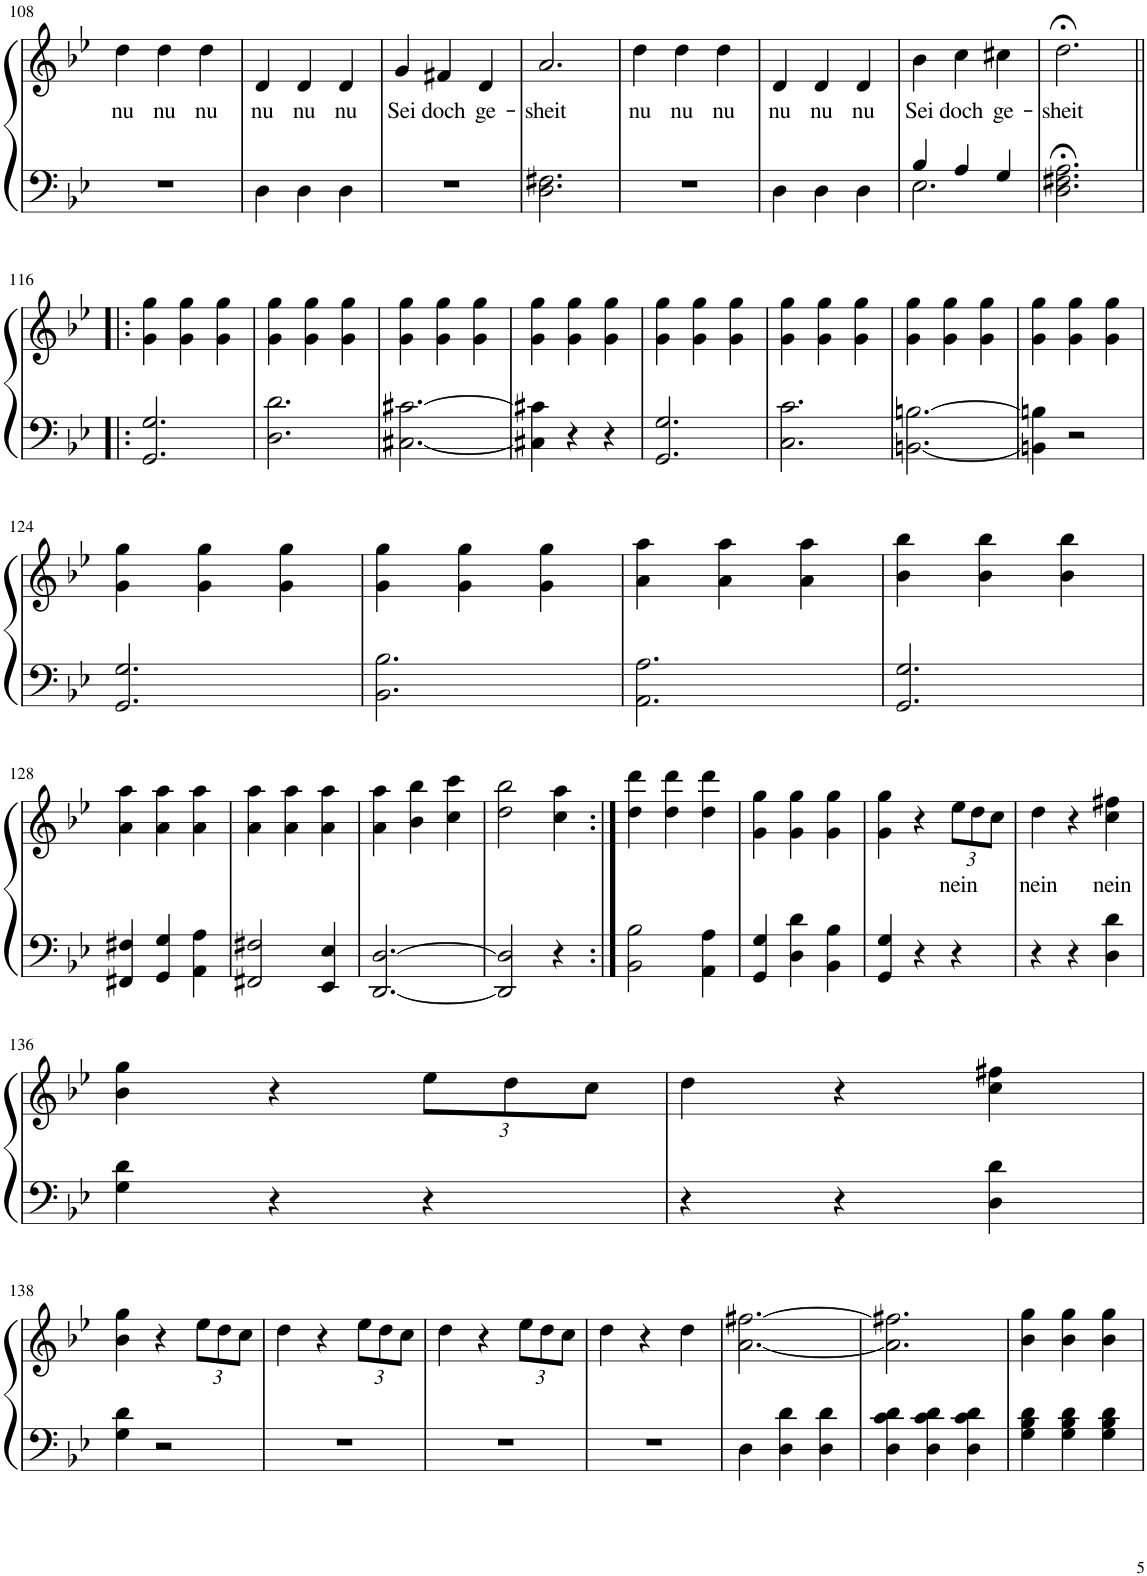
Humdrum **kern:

**kern	**kern	**text
*part1	*part1	*part1
*staff2	*staff1	*staff1
*I"Klavier	*	*
*I'Klav.	*	*
!!LO:PB:g=z
*clefF4	*clefG2	*
*k[b-e-]	*k[b-e-]	*
*M3/4	*M3/4	*
=108	=108	=108
!	!	!LO:LY:b
2.r	4dd\	nu
!	!	!LO:LY:b
.	4dd\	nu
!	!	!LO:LY:b
.	4dd\	nu
=109	=109	=109
!	!	!LO:LY:b
4D\	4d/	nu
!	!	!LO:LY:b
4D\	4d/	nu
!	!	!LO:LY:b
4D\	4d/	nu
=110	=110	=110
!	!	!LO:LY:b
2.r	4g/	Sei
!	!	!LO:LY:b
.	4f#X/	doch
!	!	!LO:LY:b
.	4d/	ge-
=111	=111	=111
!	!	!LO:LY:b
2.D\ 2.F#X\	2.a/	-sheit
=112	=112	=112
!	!	!LO:LY:b
2.r	4dd\	nu
!	!	!LO:LY:b
.	4dd\	nu
!	!	!LO:LY:b
.	4dd\	nu
=113	=113	=113
!	!	!LO:LY:b
4D\	4d/	nu
!	!	!LO:LY:b
4D\	4d/	nu
!	!	!LO:LY:b
4D\	4d/	nu
=114	=114	=114
*^	*	*
!	!	!	!LO:LY:b
4B-/	2.E-\	4b-\	Sei
!	!	!	!LO:LY:b
4A/	.	4cc\	doch
!	!	!	!LO:LY:b
4G/	.	4cc#X\	ge-
*v	*v	*	*
=115	=115	=115
!	!	!LO:LY:b
2.D\;< 2.F#X\;< 2.A\;<	2.dd;<\	-sheit
!!LO:LB:g=z
=116!|:	=116!|:	=116!|:
2.GG/ 2.G/	4g\ 4gg\	.
.	4g\ 4gg\	.
.	4g\ 4gg\	.
=117	=117	=117
2.D\ 2.d\	4g\ 4gg\	.
.	4g\ 4gg\	.
.	4g\ 4gg\	.
=118	=118	=118
[2.C#X\ [2.c#X\	4g\ 4gg\	.
.	4g\ 4gg\	.
.	4g\ 4gg\	.
=119	=119	=119
4C#X\] 4c#X\]	4g\ 4gg\	.
4r	4g\ 4gg\	.
4r	4g\ 4gg\	.
=120	=120	=120
2.GG/ 2.G/	4g\ 4gg\	.
.	4g\ 4gg\	.
.	4g\ 4gg\	.
=121	=121	=121
2.C\ 2.c\	4g\ 4gg\	.
.	4g\ 4gg\	.
.	4g\ 4gg\	.
=122	=122	=122
[2.BBn\ [2.Bn\	4g\ 4gg\	.
.	4g\ 4gg\	.
.	4g\ 4gg\	.
=123	=123	=123
4BBn\] 4Bn\]	4g\ 4gg\	.
2r	4g\ 4gg\	.
.	4g\ 4gg\	.
!!LO:LB:g=z
=124	=124	=124
2.GG/ 2.G/	4g\ 4gg\	.
.	4g\ 4gg\	.
.	4g\ 4gg\	.
=125	=125	=125
2.BB-\ 2.B-\	4g\ 4gg\	.
.	4g\ 4gg\	.
.	4g\ 4gg\	.
=126	=126	=126
2.AA\ 2.A\	4a\ 4aa\	.
.	4a\ 4aa\	.
.	4a\ 4aa\	.
=127	=127	=127
2.GG/ 2.G/	4b-\ 4bb-\	.
.	4b-\ 4bb-\	.
.	4b-\ 4bb-\	.
!!LO:LB:g=z
=128	=128	=128
4FF#X/ 4F#X/	4a\ 4aa\	.
4GG/ 4G/	4a\ 4aa\	.
4AA\ 4A\	4a\ 4aa\	.
=129	=129	=129
2FF#X/ 2F#X/	4a\ 4aa\	.
.	4a\ 4aa\	.
4EE-/ 4E-/	4a\ 4aa\	.
=130	=130	=130
[2.DD/ [2.D/	4a\ 4aa\	.
.	4b-\ 4bb-\	.
.	4cc\ 4ccc\	.
=131	=131	=131
2DD/] 2D/]	2dd\ 2bb-\	.
4r	4cc\ 4aa\	.
=132:|!	=132:|!	=132:|!
2BB-\ 2B-\	4dd\ 4ddd\	.
.	4dd\ 4ddd\	.
4AA\ 4A\	4dd\ 4ddd\	.
=133	=133	=133
4GG/ 4G/	4g\ 4gg\	.
4D\ 4d\	4g\ 4gg\	.
4BB-\ 4B-\	4g\ 4gg\	.
=134	=134	=134
4GG/ 4G/	4g\ 4gg\	.
4r	4r	.
*	*Xbrackettup	*
!	!	!LO:LY:b
4r	12ee-\L	nein
.	12dd\	.
.	12cc\J	.
=135	=135	=135
!	!	!LO:LY:b
4r	4dd\	nein
4r	4r	.
!	!	!LO:LY:b
4D\ 4d\	4cc\ 4ff#X\	nein
!!LO:LB:g=z
=136	=136	=136
4G\ 4d\	4b-\ 4gg\	.
4r	4r	.
4r	12ee-\L	.
.	12dd\	.
.	12cc\J	.
=137	=137	=137
4r	4dd\	.
4r	4r	.
4D\ 4d\	4cc\ 4ff#X\	.
!!LO:LB:g=z
=138	=138	=138
4G\ 4d\	4b-\ 4gg\	.
2r	4r	.
.	12ee-\L	.
.	12dd\	.
.	12cc\J	.
=139	=139	=139
2.r	4dd\	.
.	4r	.
.	12ee-\L	.
.	12dd\	.
.	12cc\J	.
=140	=140	=140
2.r	4dd\	.
.	4r	.
.	12ee-\L	.
.	12dd\	.
.	12cc\J	.
=141	=141	=141
2.r	4dd\	.
.	4r	.
.	4dd\	.
=142	=142	=142
4D\	[2.a\ [2.ff#X\	.
4D\ 4d\	.	.
4D\ 4d\	.	.
=143	=143	=143
4D\ 4c\ 4d\	2.a\] 2.ff#X\]	.
4D\ 4c\ 4d\	.	.
4D\ 4c\ 4d\	.	.
=144	=144	=144
4G\ 4B-\ 4d\	4b-\ 4gg\	.
4G\ 4B-\ 4d\	4b-\ 4gg\	.
4G\ 4B-\ 4d\	4b-\ 4gg\	.
=	=	=
*-	*-	*-
